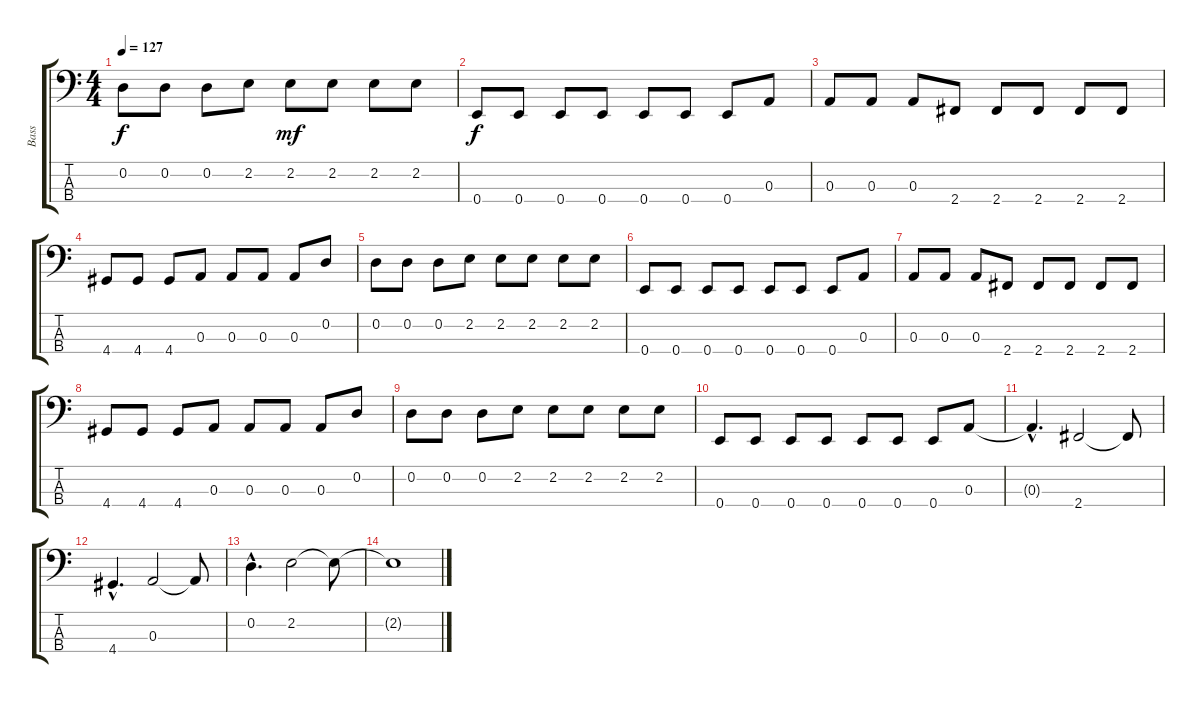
\track ("Bass" "Bass") {instrument electricbassfinger}
\staff {score tabs}
\tuning (G2 D2 A1 E1) {hide}
\ts (4 4)
\tempo 127
\clef f4
\ks c
0.2.8{dy f} 0.2.8 0.2.8 2.2.8 2.2.8{dy mf} 2.2.8 2.2.8 2.2.8 |
0.4.8{dy f} 0.4.8 0.4.8 0.4.8 0.4.8 0.4.8 0.4.8 0.3.8 |
0.3.8 0.3.8 0.3.8 2.4.8 2.4.8 2.4.8 2.4.8 2.4.8 |
4.4.8 4.4.8 4.4.8 0.3.8 0.3.8 0.3.8 0.3.8 0.2.8 |
0.2.8 0.2.8 0.2.8 2.2.8 2.2.8 2.2.8 2.2.8 2.2.8 |
0.4.8 0.4.8 0.4.8 0.4.8 0.4.8 0.4.8 0.4.8 0.3.8 |
0.3.8 0.3.8 0.3.8 2.4.8 2.4.8 2.4.8 2.4.8 2.4.8 |
4.4.8 4.4.8 4.4.8 0.3.8 0.3.8 0.3.8 0.3.8 0.2.8 |
0.2.8 0.2.8 0.2.8 2.2.8 2.2.8 2.2.8 2.2.8 2.2.8 |
0.4.8 0.4.8 0.4.8 0.4.8 0.4.8 0.4.8 0.4.8 0.3.8 |
0.3{hac t}.4{d} 2.4.2 2.4{t}.8 |
4.4{hac}.4{d} 0.3.2 0.3{t}.8 |
0.2{hac}.4{d} 2.2.2 2.2{t}.8 |
2.2{t}.1
